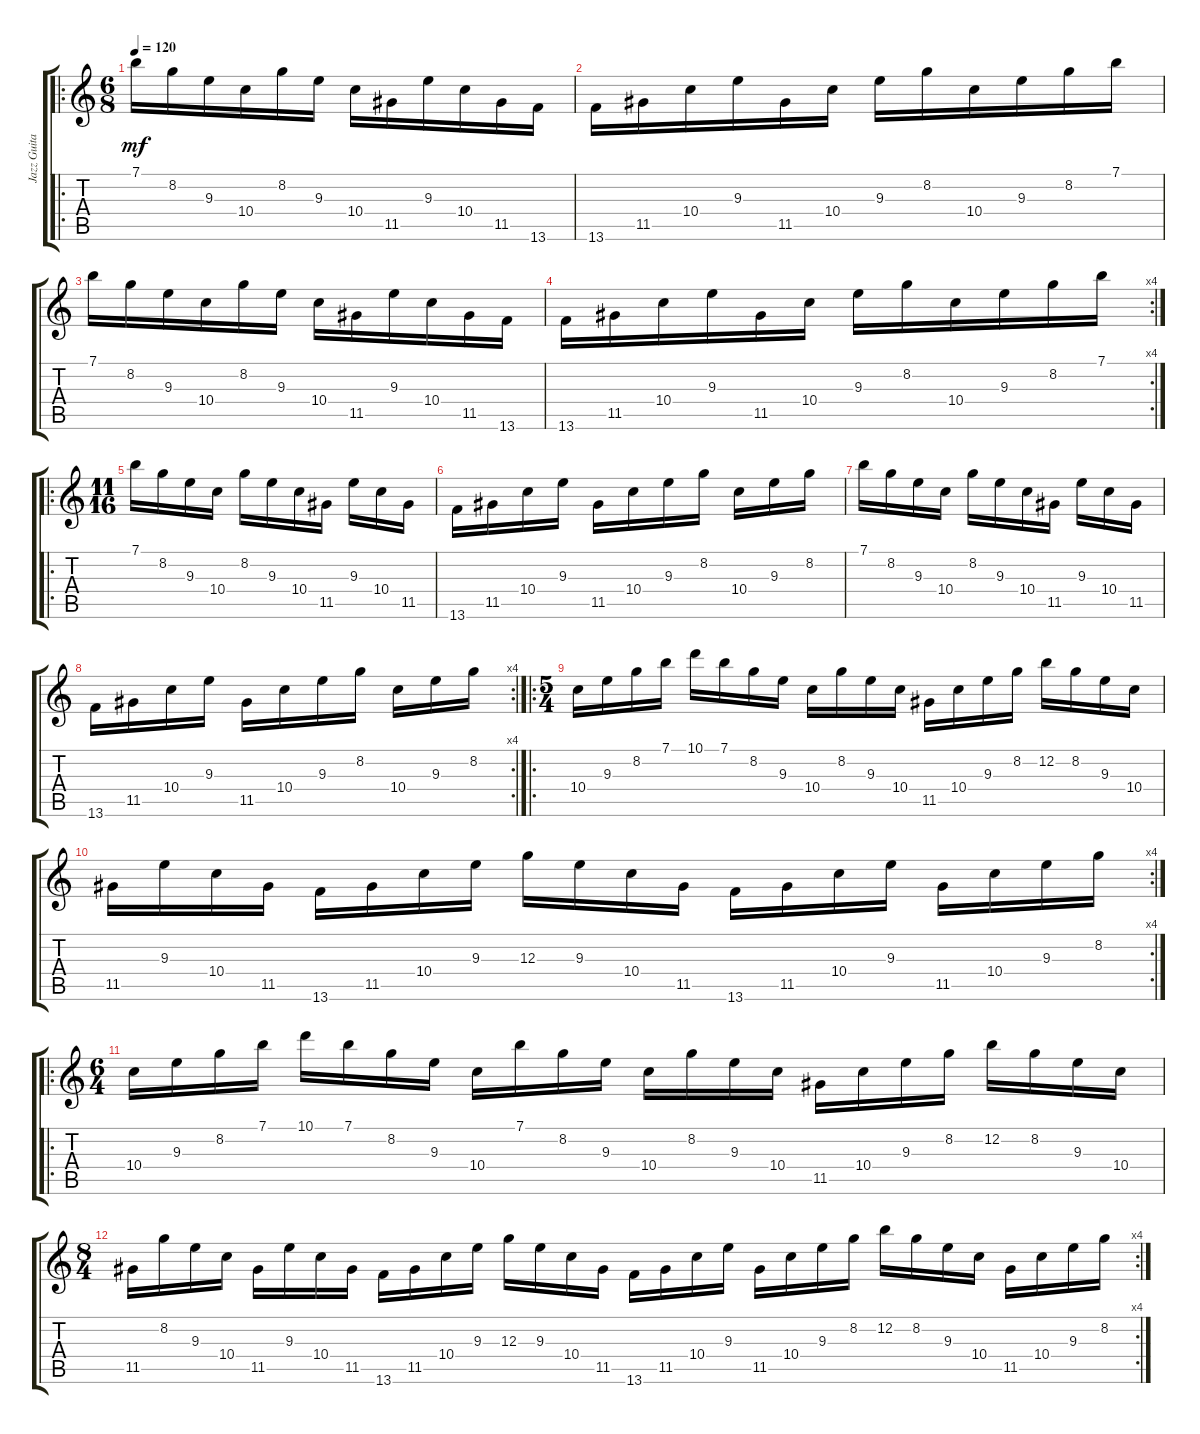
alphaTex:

\track ("Jazz Guitar" "Jazz Guita") {instrument electricguitarjazz}
\staff {score tabs}
\tuning (E4 B3 G3 D3 A2 E2) {hide}
\ro
\ts (6 8)
\tempo 120
\clef g2
\ks c
7.1.16{dy mf instrument electricguitarjazz} 8.2.16 9.3.16 10.4.16 8.2.16 9.3.16 10.4.16 11.5.16 9.3.16 10.4.16 11.5.16 13.6.16 |
13.6.16 11.5.16 10.4.16 9.3.16 11.5.16 10.4.16 9.3.16 8.2.16 10.4.16 9.3.16 8.2.16 7.1.16 |
7.1.16 8.2.16 9.3.16 10.4.16 8.2.16 9.3.16 10.4.16 11.5.16 9.3.16 10.4.16 11.5.16 13.6.16 |
\rc 4
13.6.16 11.5.16 10.4.16 9.3.16 11.5.16 10.4.16 9.3.16 8.2.16 10.4.16 9.3.16 8.2.16 7.1.16 |
\ro
\ts (11 16)
7.1.16 8.2.16 9.3.16 10.4.16 8.2.16 9.3.16 10.4.16 11.5.16 9.3.16 10.4.16 11.5.16 |
13.6.16 11.5.16 10.4.16 9.3.16 11.5.16 10.4.16 9.3.16 8.2.16 10.4.16 9.3.16 8.2.16 |
7.1.16 8.2.16 9.3.16 10.4.16 8.2.16 9.3.16 10.4.16 11.5.16 9.3.16 10.4.16 11.5.16 |
\rc 4
13.6.16 11.5.16 10.4.16 9.3.16 11.5.16 10.4.16 9.3.16 8.2.16 10.4.16 9.3.16 8.2.16 |
\ro
\ts (5 4)
10.4.16 9.3.16 8.2.16 7.1.16 10.1.16 7.1.16 8.2.16 9.3.16 10.4.16 8.2.16 9.3.16 10.4.16 11.5.16 10.4.16 9.3.16 8.2.16 12.2.16 8.2.16 9.3.16 10.4.16 |
\rc 4
11.5.16 9.3.16 10.4.16 11.5.16 13.6.16 11.5.16 10.4.16 9.3.16 12.3.16 9.3.16 10.4.16 11.5.16 13.6.16 11.5.16 10.4.16 9.3.16 11.5.16 10.4.16 9.3.16 8.2.16 |
\ro
\ts (6 4)
10.4.16 9.3.16 8.2.16 7.1.16 10.1.16 7.1.16 8.2.16 9.3.16 10.4.16 7.1.16 8.2.16 9.3.16 10.4.16 8.2.16 9.3.16 10.4.16 11.5.16 10.4.16 9.3.16 8.2.16 12.2.16 8.2.16 9.3.16 10.4.16 |
\rc 4
\ts (8 4)
11.5.16 8.2.16 9.3.16 10.4.16 11.5.16 9.3.16 10.4.16 11.5.16 13.6.16 11.5.16 10.4.16 9.3.16 12.3.16 9.3.16 10.4.16 11.5.16 13.6.16 11.5.16 10.4.16 9.3.16 11.5.16 10.4.16 9.3.16 8.2.16 12.2.16 8.2.16 9.3.16 10.4.16 11.5.16 10.4.16 9.3.16 8.2.16
